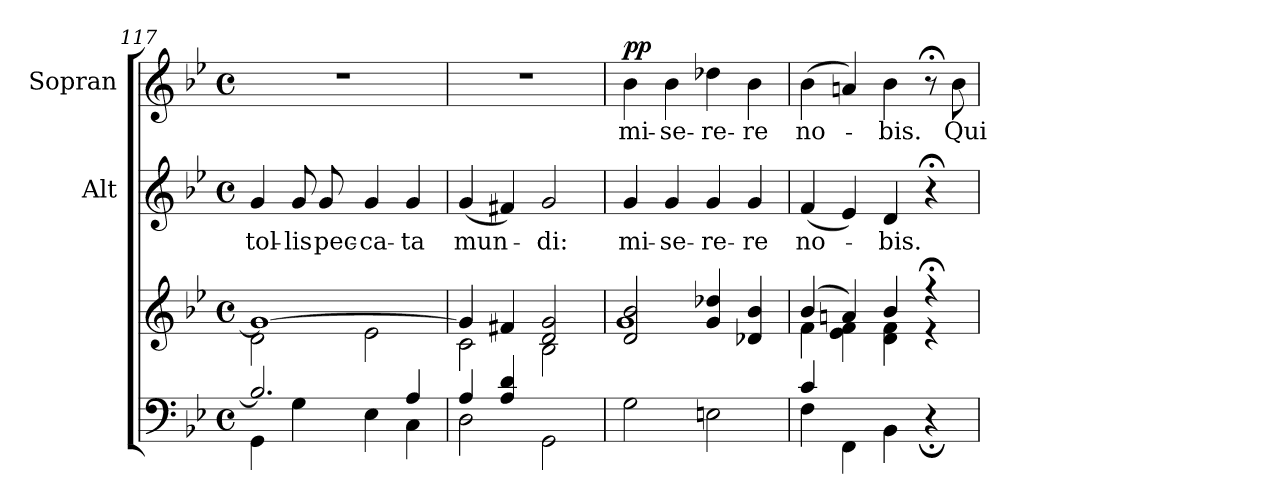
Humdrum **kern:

**kern	**kern	**kern	**text	**kern	**text	**dynam
*part3	*part3	*part2	*part2	*part1	*part1	*part1
*staff4	*staff3	*staff2	*staff2	*staff1	*staff1	*staff1
*	*	*I"Alt	*	*I"Sopran	*	*
*	*	*I'A.	*	*I'S.	*	*
!!LO:PB:g=z
*clefF4	*clefG2	*clefG2	*	*clefG2	*	*
*k[b-e-]	*k[b-e-]	*k[b-e-]	*	*k[b-e-]	*	*
*B-:	*B-:	*B-:	*	*B-:	*	*
*M4/4	*M4/4	*M4/4	*	*M4/4	*	*
*met(c)	*met(c)	*met(c)	*	*met(c)	*	*
=117	=117	=117	=117	=117	=117	=117
*^	*^	*	*	*	*	*
!	!	!	!	!	!LO:LY:b	!	!	!
2.B-/]	4GG\	1g_	2d\	4g/	tol-	1r	.	.
!	!	!	!	!	!LO:LY:b	!	!	!
.	4G\	.	.	8g/	-lis	.	.	.
!	!	!	!	!	!LO:LY:b	!	!	!
.	.	.	.	8g/	pec-	.	.	.
!	!	!	!	!	!LO:LY:b	!	!	!
.	4E-\	.	2e-\	4g/	-ca-	.	.	.
!	!	!	!	!	!LO:LY:b	!	!	!
4A/	4C\	.	.	4g/	-ta	.	.	.
=118	=118	=118	=118	=118	=118	=118	=118	=118
!	!	!	!	!	!LO:LY:b	!	!	!
4A/	2D\	4g/]	2c\	(<4g/	mun-	1r	.	.
4A/ 4d/	.	4f#X/	.	4f#X/)	.	.	.	.
!	!	!	!	!	!LO:LY:b	!	!	!
2ryy	2GG\	2d/ 2g/	2B-\	2g/	-di:	.	.	.
=119	=119	=119	=119	=119	=119	=119	=119	=119
!	!	!	!	!	!LO:LY:b	!	!LO:LY:b	!LO:DY:a
*v	*v	*	*	*	*	*	*	*
2G\	2d/ 2b-/	1g	4g/	mi-	4b-\	mi-	pp
!	!	!	!	!LO:LY:b	!	!LO:LY:b	!
.	.	.	4g/	-se-	4b-\	-se-	.
!	!	!	!	!LO:LY:b	!	!LO:LY:b	!
2En\	4g/ 4dd-X/	.	4g/	-re-	4dd-X\	-re-	.
!	!	!	!	!LO:LY:b	!	!LO:LY:b	!
.	4d-X/ 4b-/	.	4g/	-re	4b-\	-re	.
=120	=120	=120	=120	=120	=120	=120	=120
*^	*	*	*	*	*	*	*
!	!	!	!	!	!LO:LY:b	!	!LO:LY:b	!
4c/	4F\	(4b-/	4f\	(<4f/	no-	(>4b-\	no-	.
2.ryy	4FF\	4an/)	4e-\ 4f\	4e-/)	.	4an/)	.	.
!	!	!	!	!	!LO:LY:b	!	!LO:LY:b	!
.	4BB-\	4b-/	4d\ 4f\	4d/	-bis.	4b-\	-bis.	.
.	4r;<	4r;<	4r	4r;<	.	8r;<	.	.
!	!	!	!	!	!	!	!LO:LY:b	!
.	.	.	.	.	.	8b-\	Qui	.
*v	*v	*	*	*	*	*	*	*
*	*v	*v	*	*	*	*	*
=	=	=	=	=	=	=
*-	*-	*-	*-	*-	*-	*-
